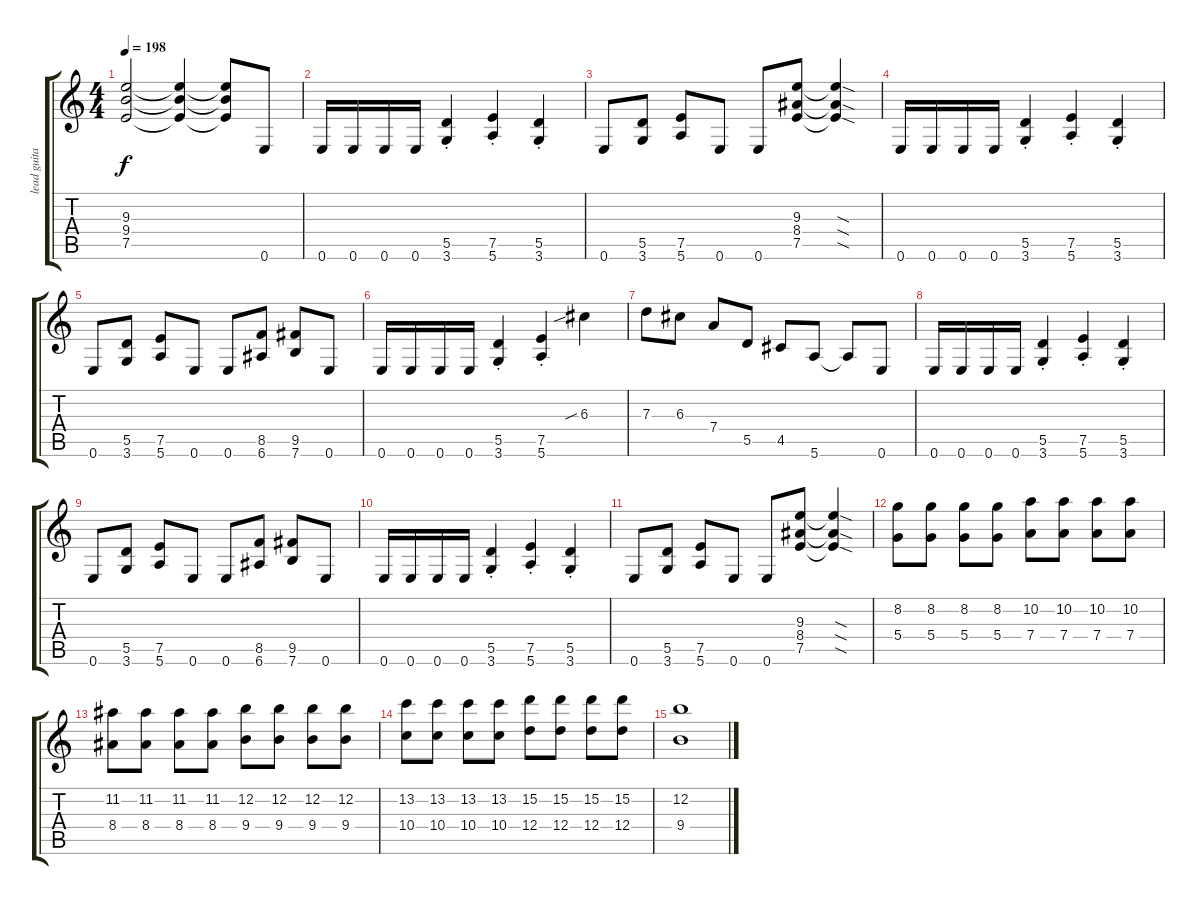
\track ("lead guitar" "lead guita") {instrument overdrivenguitar}
\staff {score tabs}
\tuning (E4 B3 G3 D3 A2 E2) {hide}
\ts (4 4)
\tempo 198
\clef g2
\ks c
(9.3{t} 9.4{t} 7.5{t}).2{dy f} (9.3{t} 9.4{t} 7.5{t}).4 (9.3{t} 9.4{t} 7.5{t}).8 0.6.8{volume 14} |
0.6.16 0.6.16 0.6.16 0.6.16 (5.5{st} 3.6{st}).4 (7.5{st} 5.6{st}).4 (5.5{st} 3.6{st}).4 |
0.6.8 (5.5 3.6).8 (7.5 5.6).8 0.6.8 0.6.8 (9.3 8.4 7.5).8 (9.3{sod t} 8.4{sod t} 7.5{sod t}).4 |
0.6.16 0.6.16 0.6.16 0.6.16 (5.5{st} 3.6{st}).4 (7.5{st} 5.6{st}).4 (5.5{st} 3.6{st}).4 |
0.6.8 (5.5 3.6).8 (7.5 5.6).8 0.6.8 0.6.8 (8.5 6.6).8 (9.5 7.6).8 0.6.8 |
0.6.16{instrument overdrivenguitar} 0.6.16 0.6.16 0.6.16 (5.5{st} 3.6{st}).4 (7.5{st} 5.6{st}).4 6.3{sib}.4 |
7.3.8 6.3.8 7.4.8 5.5.8 4.5.8 5.6.8 5.6{t}.8 0.6.8 |
0.6.16{instrument overdrivenguitar} 0.6.16 0.6.16 0.6.16 (5.5{st} 3.6{st}).4 (7.5{st} 5.6{st}).4 (5.5{st} 3.6{st}).4 |
0.6.8 (5.5 3.6).8 (7.5 5.6).8 0.6.8 0.6.8 (8.5 6.6).8 (9.5 7.6).8 0.6.8 |
0.6.16 0.6.16 0.6.16 0.6.16 (5.5{st} 3.6{st}).4 (7.5{st} 5.6{st}).4 (5.5{st} 3.6{st}).4 |
0.6.8 (5.5 3.6).8 (7.5 5.6).8 0.6.8 0.6.8 (9.3 8.4 7.5).8 (9.3{sod t} 8.4{sod t} 7.5{sod t}).4 |
(8.2 5.4).8 (8.2 5.4).8 (8.2 5.4).8 (8.2 5.4).8 (10.2 7.4).8 (10.2 7.4).8 (10.2 7.4).8 (10.2 7.4).8 |
(11.2 8.4).8 (11.2 8.4).8 (11.2 8.4).8 (11.2 8.4).8 (12.2 9.4).8 (12.2 9.4).8 (12.2 9.4).8 (12.2 9.4).8 |
(13.2 10.4).8 (13.2 10.4).8 (13.2 10.4).8 (13.2 10.4).8 (15.2 12.4).8 (15.2 12.4).8 (15.2 12.4).8 (15.2 12.4).8 |
(12.2 9.4).1
